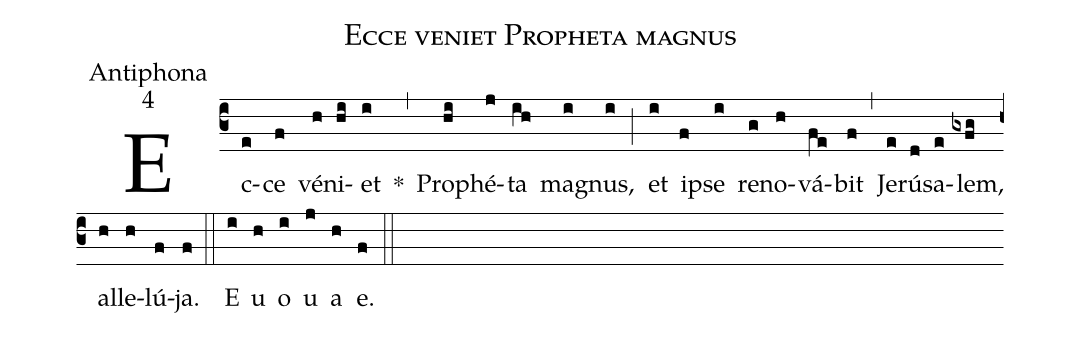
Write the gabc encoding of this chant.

name:Ecce veniet Propheta magnus;
office-part:Antiphona;
mode:4;
%%
(c3)Ec(e)ce(f) vé(h)ni(hi)et(i) <v>\gresixstar</v>(,) Pro(hi)phé(j)ta(ih) ma(i)gnus,(i) (;) et(i) i(f)pse(i) re(g)no(h)vá(fe)bit(f) (,) Je(e)rú(d)sa(e)lem,(gxfg) al(h)le(h)lú(f)ja.(f) (::) E(i) u(h) o(i) u(j) a(h) e.(f) (::)
